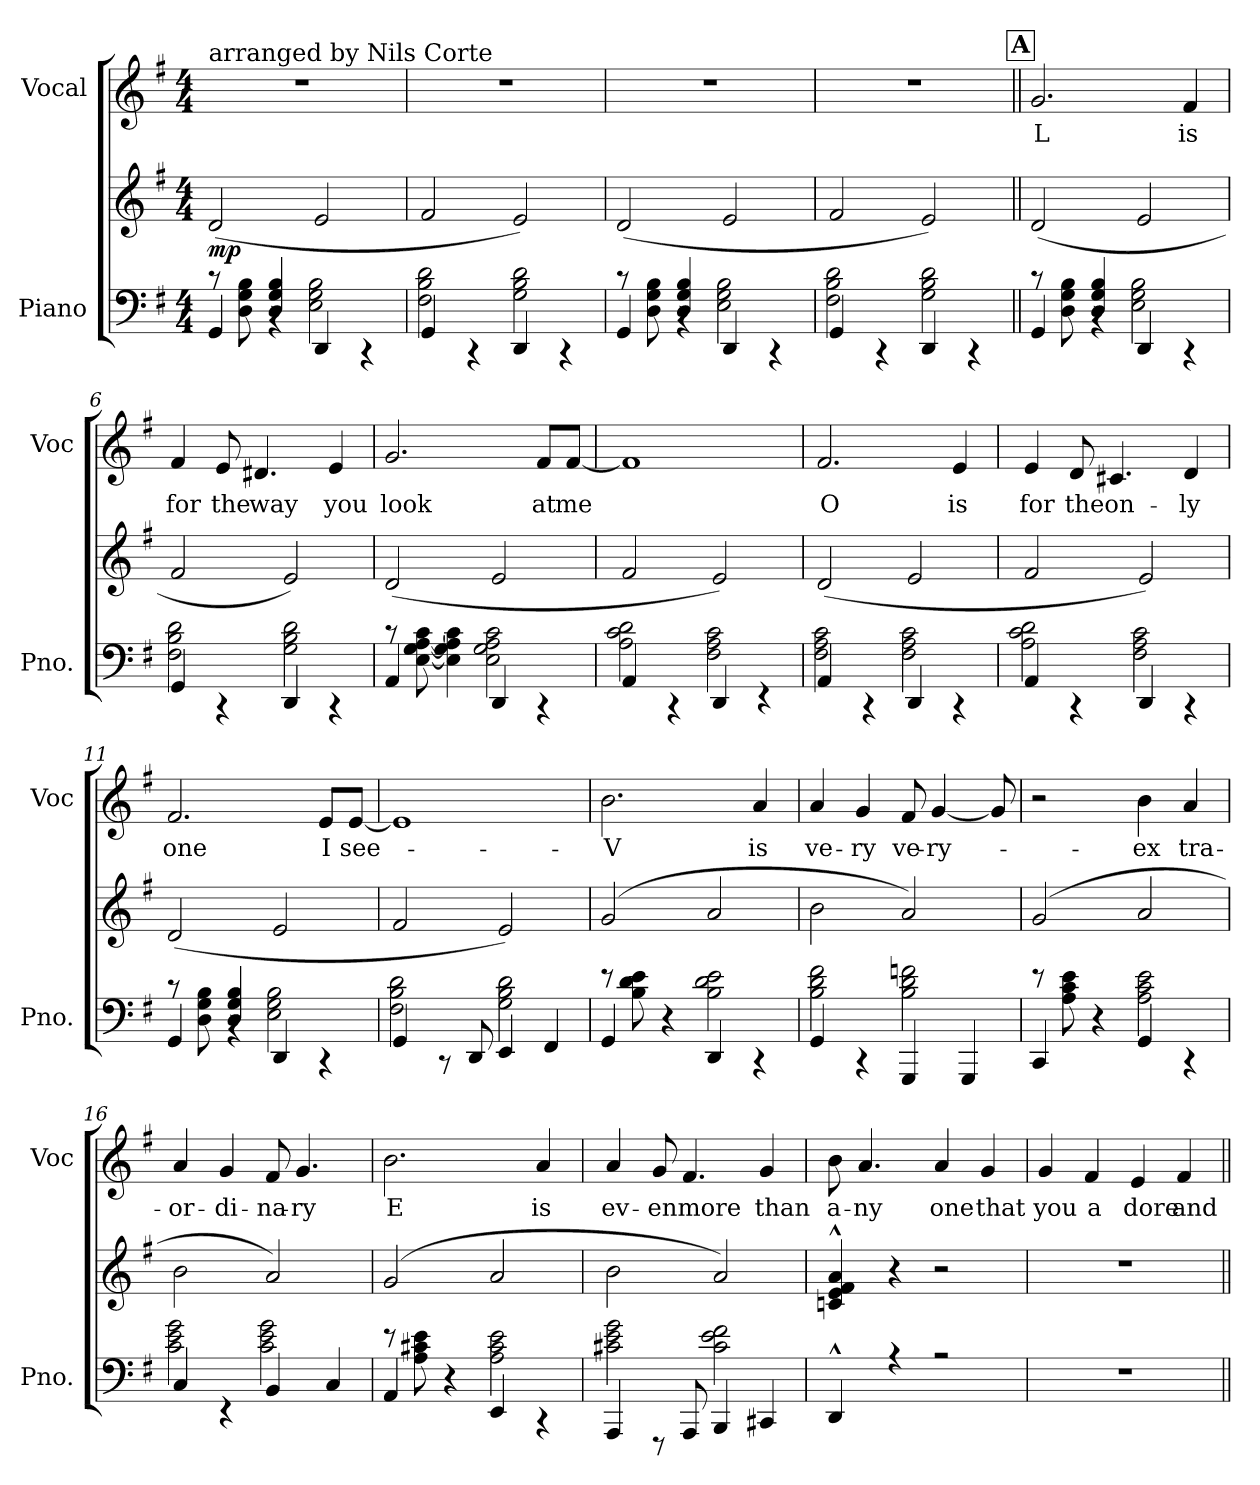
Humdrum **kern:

**kern	**kern	**dynam	**kern	**text
*part2	*part2	*part2	*part1	*part1
*staff3	*staff2	*staff2/3	*staff1	*staff1
*I"Piano	*	*	*I"Vocal	*
*I'Pno.	*	*	*I'Voc	*
*clefF4	*clefG2	*	*clefG2	*
*k[f#]	*k[f#]	*	*k[f#]	*
*M4/4	*M4/4	*	*M4/4	*
*MM140	*MM140	*	*MM140	*
=1	=1	=1	=1	=1
*^	*	*	*	*
!	!	!	!	!LO:TX:a:t=arranged by Nils Corte	!
!	!	!	!LO:DY:b	!	!
4GG/	8rc	(2d/	mp	1r	.
.	8D\ 8G\ 8B\	.	.	.	.
4D/ 4G/ 4B/	4rBB	.	.	.	.
4DD/	2E\ 2G\ 2B\	2e/	.	.	.
4rCC	.	.	.	.	.
=2	=2	=2	=2	=2	=2
4GG/	2F#\ 2B\ 2d\	2f#/	.	1r	.
4rCC	.	.	.	.	.
4DD/	2G\ 2B\ 2d\	2e/)	.	.	.
4rCC	.	.	.	.	.
=3	=3	=3	=3	=3	=3
4GG/	8rc	(2d/	.	1r	.
.	8D\ 8G\ 8B\	.	.	.	.
4D/ 4G/ 4B/	4rBB	.	.	.	.
4DD/	2E\ 2G\ 2B\	2e/	.	.	.
4rCC	.	.	.	.	.
=4	=4	=4	=4	=4	=4
4GG/	2F#\ 2B\ 2d\	2f#/	.	1r	.
4rCC	.	.	.	.	.
4DD/	2G\ 2B\ 2d\	2e/)	.	.	.
4rCC	.	.	.	.	.
!!LO:REH:place=s1:a:B:fs=14:t=A
=5||	=5||	=5||	=5||	=5||	=5||
!	!	!	!	!	!LO:LY:b
4GG/	8rc	(2d/	.	2.g/	L
.	8D\ 8G\ 8B\	.	.	.	.
4D/ 4G/ 4B/	4rBB	.	.	.	.
4DD/	2E\ 2G\ 2B\	2e/	.	.	.
!	!	!	!	!	!LO:LY:b
4rCC	.	.	.	4f#/	is
!!LO:LB:g=z
=6	=6	=6	=6	=6	=6
!	!	!	!	!	!LO:LY:b
4GG/	2F#\ 2B\ 2d\	2f#/	.	4f#/	for
!	!	!	!	!	!LO:LY:b
4rCC	.	.	.	8e/	the
!	!	!	!	!	!LO:LY:b
.	.	.	.	4.d#X/	way
4DD/	2G\ 2B\ 2d\	2e/)	.	.	.
!	!	!	!	!	!LO:LY:b
4rCC	.	.	.	4e/	you
=7	=7	=7	=7	=7	=7
!	!	!	!	!	!LO:LY:b
4AA/	8rc	(2d/	.	2.g/	look
.	[8E\ [8G\ [8A\ [8c\	.	.	.	.
4ryy	4E\] 4G\] 4A\] 4c\]	.	.	.	.
4DD/	2E\ 2G\ 2A\ 2c\	2e/	.	.	.
!	!	!	!	!	!LO:LY:b
4rCC	.	.	.	8f#/L	at
!	!	!	!	!	!LO:LY:b
.	.	.	.	[8f#/J	me
=8	=8	=8	=8	=8	=8
4AA/	2A\ 2c\ 2d\	2f#/	.	1f#]	.
4rCC	.	.	.	.	.
4DD/	2F#\ 2A\ 2c\	2e/)	.	.	.
4rEE	.	.	.	.	.
=9	=9	=9	=9	=9	=9
!	!	!	!	!	!LO:LY:b
4AA/	2F#\ 2A\ 2c\	(2d/	.	2.f#/	-O
4rCC	.	.	.	.	.
4DD/	2F#\ 2A\ 2c\	2e/	.	.	.
!	!	!	!	!	!LO:LY:b
4rCC	.	.	.	4e/	is
!!LO:LB:g=z
=10	=10	=10	=10	=10	=10
!	!	!	!	!	!LO:LY:b
4AA/	2A\ 2c\ 2d\	2f#/	.	4e/	for
!	!	!	!	!	!LO:LY:b
4rCC	.	.	.	8d/	the
!	!	!	!	!	!LO:LY:b
.	.	.	.	4.c#X/	on-
4DD/	2F#\ 2A\ 2c\	2e/)	.	.	.
!	!	!	!	!	!LO:LY:b
4rCC	.	.	.	4d/	-ly
=11	=11	=11	=11	=11	=11
!	!	!	!	!	!LO:LY:b
4GG/	8rc	(2d/	.	2.f#/	one
.	8D\ 8G\ 8B\	.	.	.	.
4D/ 4G/ 4B/	4rBB	.	.	.	.
4DD/	2E\ 2G\ 2B\	2e/	.	.	.
!	!	!	!	!	!LO:LY:b
4rCC	.	.	.	8e/L	I
!	!	!	!	!	!LO:LY:b
.	.	.	.	[8e/J	see-
=12	=12	=12	=12	=12	=12
4GG/	2F#\ 2B\ 2d\	2f#/	.	1e]	.
8rCC	.	.	.	.	.
8DD/	.	.	.	.	.
4EE/	2G\ 2B\ 2d\	2e/)	.	.	.
4FF#/	.	.	.	.	.
=13	=13	=13	=13	=13	=13
!	!	!	!	!	!LO:LY:b
4GG/	8re	(2g/	.	2.b\	-V
.	8B\ 8d\ 8e\	.	.	.	.
4ryy	4r	.	.	.	.
4DD/	2B\ 2d\ 2e\	2a/	.	.	.
!	!	!	!	!	!LO:LY:b
4rCC	.	.	.	4a/	is
!!LO:PB:g=z
=14	=14	=14	=14	=14	=14
!	!	!	!	!	!LO:LY:b
4GG/	2B\ 2d\ 2f#\	2b\	.	4a/	ve-
!	!	!	!	!	!LO:LY:b
4rCC	.	.	.	4g/	-ry
!	!	!	!	!	!LO:LY:b
4GGG/	2B\ 2d\ 2fn\	2a/)	.	8f#/	ve-
!	!	!	!	!	!LO:LY:b
.	.	.	.	[4g/	ry-
4GGG/	.	.	.	.	.
.	.	.	.	8g/]	.
=15	=15	=15	=15	=15	=15
4CC/	8re	(2g/	.	2r	.
.	8A\ 8c\ 8e\	.	.	.	.
4ryy	4r	.	.	.	.
!	!	!	!	!	!LO:LY:b
4GG/	2A\ 2c\ 2e\	2a/	.	4b\	-ex
!	!	!	!	!	!LO:LY:b
4rCC	.	.	.	4a/	tra-
=16	=16	=16	=16	=16	=16
!	!	!	!	!	!LO:LY:b
4C/	2c\ 2e\ 2g\	2b\	.	4a/	-or-
!	!	!	!	!	!LO:LY:b
4rEE	.	.	.	4g/	-di-
!	!	!	!	!	!LO:LY:b
4BB/	2c\ 2e\ 2g\	2a/)	.	8f#/	-na-
!	!	!	!	!	!LO:LY:b
.	.	.	.	4.g/	ry
4C/	.	.	.	.	.
=17	=17	=17	=17	=17	=17
!	!	!	!	!	!LO:LY:b
4AA/	8re	(2g/	.	2.b\	E
.	8A\ 8c#X\ 8e\	.	.	.	.
4ryy	4r	.	.	.	.
4EE/	2A\ 2c#\ 2e\	2a/	.	.	.
!	!	!	!	!	!LO:LY:b
4rCC	.	.	.	4a/	is
!!LO:LB:g=z
=18	=18	=18	=18	=18	=18
!	!	!	!	!	!LO:LY:b
4AAA/	2c#X\ 2e\ 2g\	2b\	.	4a/	ev-
!	!	!	!	!	!LO:LY:b
8rFFF	.	.	.	8g/	-en
!	!	!	!	!	!LO:LY:b
8AAA/	.	.	.	4.f#/	more
4BBB/	2c#\ 2e\ 2f#\	2a/)	.	.	.
!	!	!	!	!	!LO:LY:b
4CC#X/	.	.	.	4g/	than
=19	=19	=19	=19	=19	=19
!	!	!	!	!	!LO:LY:b
4DD^^/	4rcyy	4cn/^^ 4e/^^ 4f#/^^ 4a/^^	.	8b\	a-
!	!	!	!	!	!LO:LY:b
.	.	.	.	4.a/	ny
4ryy	4rA	4r	.	.	.
!	!	!	!	!	!LO:LY:b
2ryy	2rA	2r	.	4a/	-one
!	!	!	!	!	!LO:LY:b
.	.	.	.	4g/	that
*v	*v	*	*	*	*
=20	=20	=20	=20	=20
!	!	!	!	!LO:LY:b
1r	1r	.	4g/	you
!	!	!	!	!LO:LY:b
.	.	.	4f#/	a
!	!	!	!	!LO:LY:b
.	.	.	4e/	-dore
!	!	!	!	!LO:LY:b
.	.	.	4f#/	and
=||	=||	=||	=||	=||
*-	*-	*-	*-	*-
